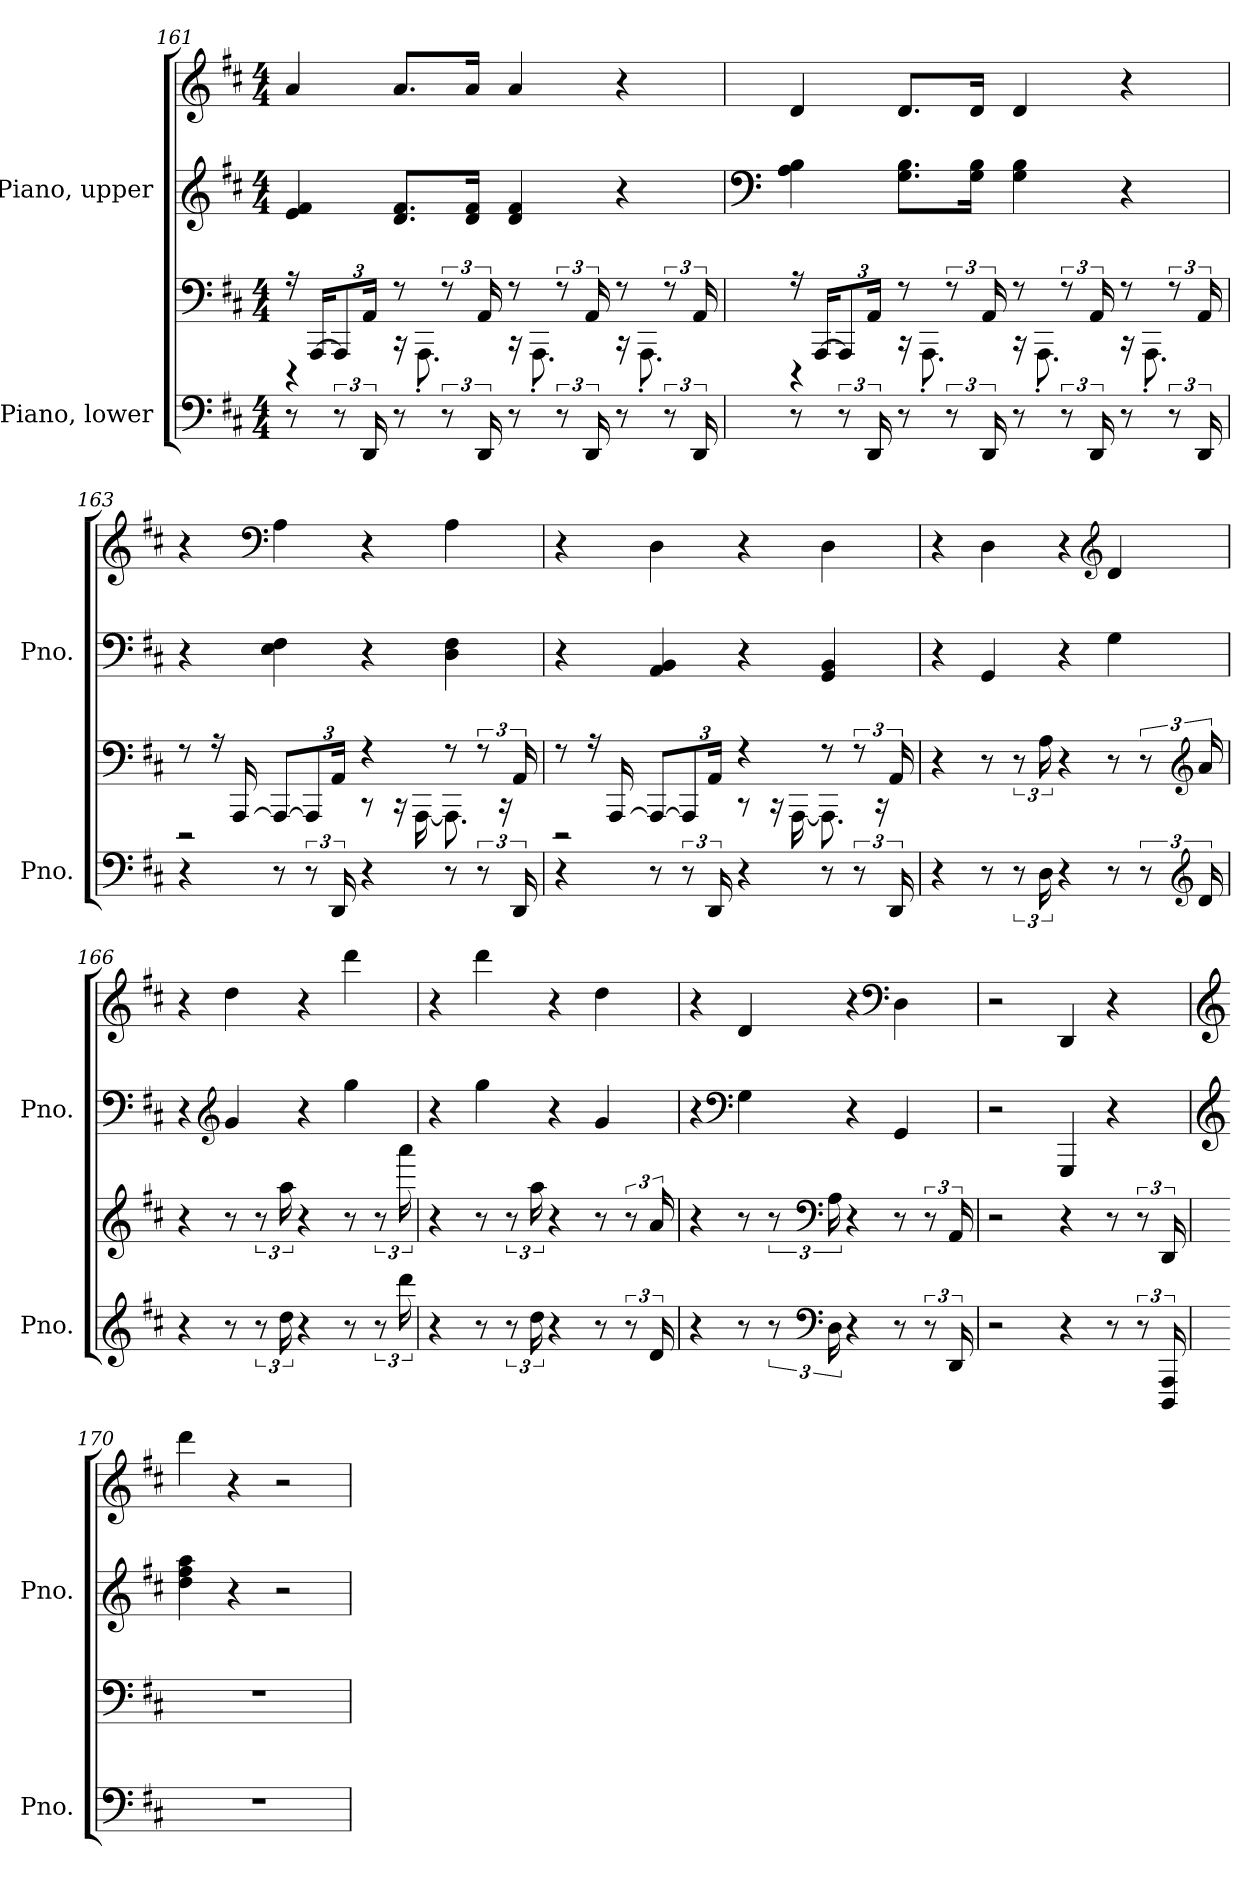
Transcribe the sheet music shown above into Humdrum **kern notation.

**kern	**kern	**kern	**kern
*part2	*part2	*part1	*part1
*staff4	*staff3	*staff2	*staff1
*I"Piano, lower	*	*I"Piano, upper	*
*I'Pno.	*	*I'Pno.	*
*clefF4	*clefF4	*clefG2	*clefG2
*k[f#c#]	*k[f#c#]	*k[f#c#]	*k[f#c#]
*M4/4	*M4/4	*M4/4	*M4/4
=161	=161	=161	=161
*	*^	*	*
8r	16r	4r	4e/ 4f#/	4a/
.	[16AAA/KL	.	.	.
*	*Xbrackettup	*	*	*
12r	12AAA/]	.	.	.
24DD/	24AA/Jk	.	.	.
8r	8r	16r	8.d/ 8.f#/L	8.a/L
.	.	8.AAA'\	.	.
*	*brackettup	*	*	*
12r	12r	.	.	.
.	.	.	16d/ 16f#/Jk	16a/Jk
24DD/	24AA/	.	.	.
8r	8r	16r	4d/ 4f#/	4a/
.	.	8.AAA'\	.	.
12r	12r	.	.	.
24DD/	24AA/	.	.	.
8r	8r	16r	4r	4r
.	.	8.AAA'\	.	.
12r	12r	.	.	.
24DD/	24AA/	.	.	.
!!LO:LB:g=z
=162	=162	=162	=162	=162
*	*	*	*clefF4	*
8r	16r	4r	4A\ 4B\	4d/
.	[16AAA/KL	.	.	.
*	*Xbrackettup	*	*	*
12r	12AAA/]	.	.	.
24DD/	24AA/Jk	.	.	.
8r	8r	16r	8.G\ 8.B\L	8.d/L
.	.	8.AAA'\	.	.
*	*brackettup	*	*	*
12r	12r	.	.	.
.	.	.	16G\ 16B\Jk	16d/Jk
24DD/	24AA/	.	.	.
8r	8r	16r	4G\ 4B\	4d/
.	.	8.AAA'\	.	.
12r	12r	.	.	.
24DD/	24AA/	.	.	.
8r	8r	16r	4r	4r
.	.	8.AAA'\	.	.
12r	12r	.	.	.
24DD/	24AA/	.	.	.
=163	=163	=163	=163	=163
4r	8r	2r	4r	4r
.	16r	.	.	.
.	[16AAA/	.	.	.
*	*	*	*	*clefF4
8r	8AAA/L_	.	4E\ 4F#\	4A\
*	*Xbrackettup	*	*	*
12r	12AAA/]	.	.	.
24DD/	24AA/Jk	.	.	.
4r	4r	8r	4r	4r
.	.	16r	.	.
.	.	[16AAA\	.	.
8r	8r	8.AAA\]	4D\ 4F#\	4A\
*	*brackettup	*	*	*
12r	12r	.	.	.
.	.	16r	.	.
24DD/	24AA/	.	.	.
!!LO:PB:g=z
=164	=164	=164	=164	=164
4r	8r	2r	4r	4r
.	16r	.	.	.
.	[16AAA/	.	.	.
8r	8AAA/L_	.	4AA/ 4BB/	4D\
*	*Xbrackettup	*	*	*
12r	12AAA/]	.	.	.
24DD/	24AA/Jk	.	.	.
4r	4r	8r	4r	4r
.	.	16r	.	.
.	.	[16AAA\	.	.
8r	8r	8.AAA\]	4GG/ 4BB/	4D\
*	*brackettup	*	*	*
12r	12r	.	.	.
.	.	16r	.	.
24DD/	24AA/	.	.	.
*	*v	*v	*	*
=165	=165	=165	=165
4r	4r	4r	4r
8r	8r	4GG/	4D\
12r	12r	.	.
24D\	24A\	.	.
4r	4r	4r	4r
*	*	*	*clefG2
8r	8r	4G\	4d/
12r	12r	.	.
*clefG2	*clefG2	*	*
24d/	24a/	.	.
=166	=166	=166	=166
4r	4r	4r	4r
*	*	*clefG2	*
8r	8r	4g/	4dd\
12r	12r	.	.
24dd\	24aa\	.	.
4r	4r	4r	4r
8r	8r	4gg\	4ddd\
12r	12r	.	.
24ddd\	24aaa\	.	.
!!LO:LB:g=z
=167	=167	=167	=167
4r	4r	4r	4r
8r	8r	4gg\	4ddd\
12r	12r	.	.
24dd\	24aa\	.	.
4r	4r	4r	4r
8r	8r	4g/	4dd\
12r	12r	.	.
24d/	24a/	.	.
=168	=168	=168	=168
4r	4r	4r	4r
*	*	*clefF4	*
8r	8r	4G\	4d/
12r	12r	.	.
*clefF4	*clefF4	*	*
24D\	24A\	.	.
4r	4r	4r	4r
*	*	*	*clefF4
8r	8r	4GG/	4D\
12r	12r	.	.
24DD/	24AA/	.	.
=169	=169	=169	=169
2r	2r	2r	2r
4r	4r	4GGG/	4DD/
8r	8r	4r	4r
12r	12r	.	.
24DDD/ 24AAA/	24DD/	.	.
=170	=170	=170	=170
*	*	*clefG2	*clefG2
1r	1r	4dd\ 4ff#\ 4aa\	4ddd\
.	.	4r	4r
.	.	2r	2r
=	=	=	=
*-	*-	*-	*-
